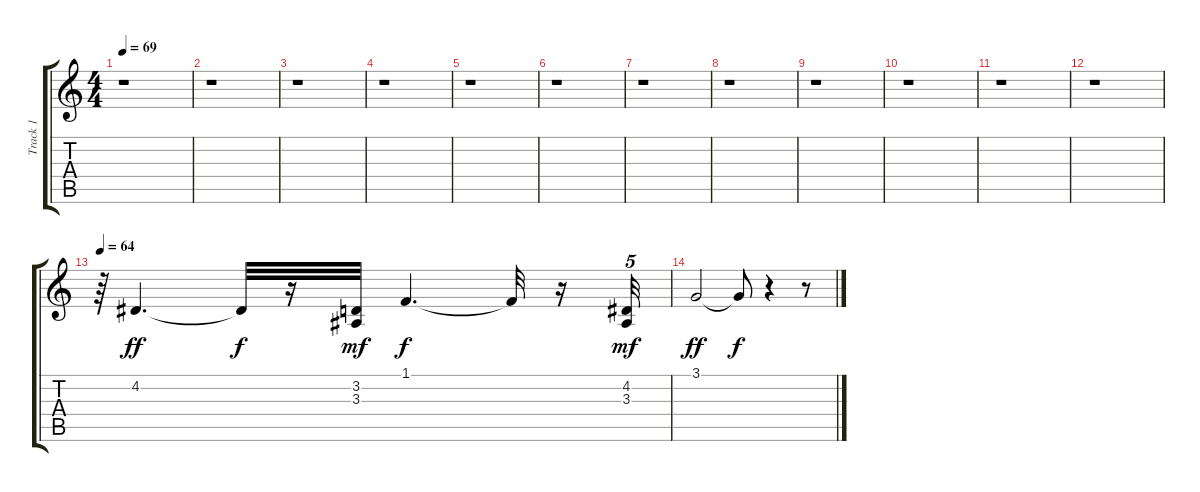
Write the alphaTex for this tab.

\track ("Track 1" "Track 1") {instrument brightacousticpiano}
\staff {score tabs}
\tuning (E4 B3 G3 D3 A2 E2) {hide}
\ts (4 4)
\tempo 69
\clef g2
\ks c
r.1{dy f} |
r.1 |
r.1 |
r.1 |
r.1 |
r.1 |
r.1 |
r.1 |
r.1 |
r.1 |
r.1 |
r.1 |
\tempo 64
r.64 4.2.4{d dy ff} 4.2{t}.32{dy f} r.16 (3.2 3.3).32{dy mf} 1.1.4{d dy f} 1.1{t}.32 r.16 (4.2 3.3).32{tu (5 4) dy mf} |
3.1.2{dy ff} 3.1{t}.8{dy f} r.4 r.8
